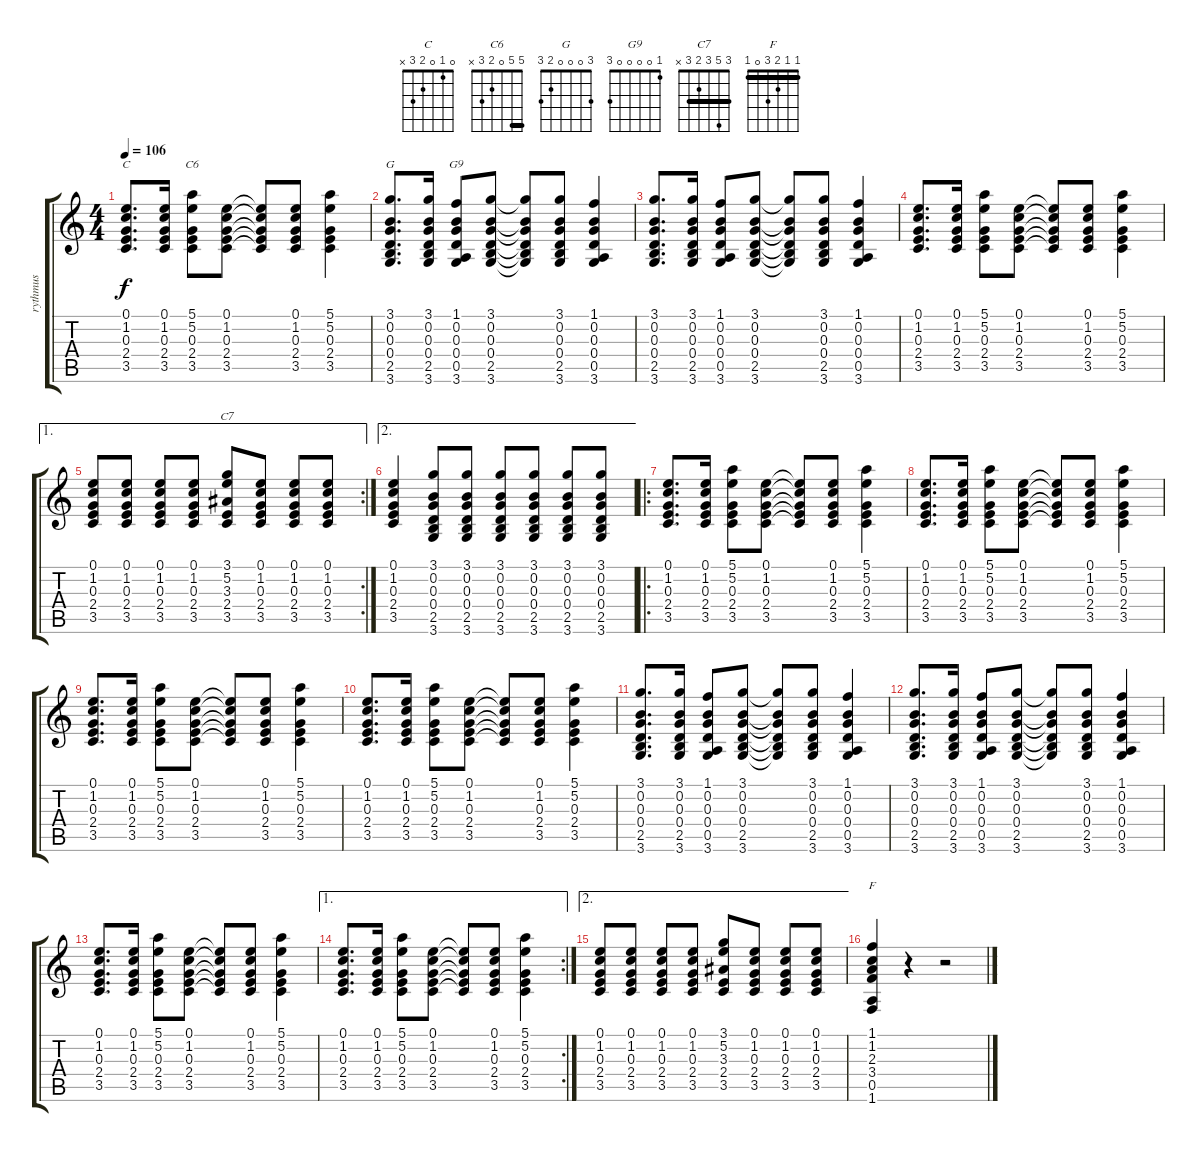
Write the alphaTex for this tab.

\track ("rythmus" "rythmus") {instrument acousticguitarnylon}
\staff {score tabs}
\tuning (E4 B3 G3 D3 A2 E2) {hide}
\chord ("C" 0 1 0 2 3 x)
\chord ("C6" 5 5 0 2 3 x) {barre 5}
\chord ("G" 3 0 0 0 2 3)
\chord ("G9" 1 0 0 0 0 3)
\chord ("C7" 3 5 3 2 3 x) {barre 3}
\chord ("F" 1 1 2 3 0 1) {barre 1}
\ts (4 4)
\tempo 106
\clef g2
\ks c
(0.1 1.2 0.3 2.4 3.5).8{d ch "C" dy f} (0.1 1.2 0.3 2.4 3.5).16 (5.1 5.2 0.3 2.4 3.5).8{ch "C6"} (0.1 1.2 0.3 2.4 3.5).8 (0.1{t} 1.2{t} 0.3{t} 2.4{t} 3.5{t}).8 (0.1 1.2 0.3 2.4 3.5).8 (5.1 5.2 0.3 2.4 3.5).4 |
(3.1 0.2 0.3 0.4 2.5 3.6).8{d ch "G"} (3.1 0.2 0.3 0.4 2.5 3.6).16 (1.1 0.2 0.3 0.4 0.5 3.6).8{ch "G9"} (3.1 0.2 0.3 0.4 2.5 3.6).8 (3.1{t} 0.2{t} 0.3{t} 0.4{t} 2.5{t} 3.6{t}).8 (3.1 0.2 0.3 0.4 2.5 3.6).8 (1.1 0.2 0.3 0.4 0.5 3.6).4 |
(3.1 0.2 0.3 0.4 2.5 3.6).8{d} (3.1 0.2 0.3 0.4 2.5 3.6).16 (1.1 0.2 0.3 0.4 0.5 3.6).8 (3.1 0.2 0.3 0.4 2.5 3.6).8 (3.1{t} 0.2{t} 0.3{t} 0.4{t} 2.5{t} 3.6{t}).8 (3.1 0.2 0.3 0.4 2.5 3.6).8 (1.1 0.2 0.3 0.4 0.5 3.6).4 |
(0.1 1.2 0.3 2.4 3.5).8{d} (0.1 1.2 0.3 2.4 3.5).16 (5.1 5.2 0.3 2.4 3.5).8 (0.1 1.2 0.3 2.4 3.5).8 (0.1{t} 1.2{t} 0.3{t} 2.4{t} 3.5{t}).8 (0.1 1.2 0.3 2.4 3.5).8 (5.1 5.2 0.3 2.4 3.5).4 |
\ae 1
\rc 2
(0.1 1.2 0.3 2.4 3.5).8 (0.1 1.2 0.3 2.4 3.5).8 (0.1 1.2 0.3 2.4 3.5).8 (0.1 1.2 0.3 2.4 3.5).8 (3.1 5.2 3.3 2.4 3.5).8{ch "C7"} (0.1 1.2 0.3 2.4 3.5).8 (0.1 1.2 0.3 2.4 3.5).8 (0.1 1.2 0.3 2.4 3.5).8 |
\ae 2
(0.1 1.2 0.3 2.4 3.5).4 (3.1 0.2 0.3 0.4 2.5 3.6).8 (3.1 0.2 0.3 0.4 2.5 3.6).8 (3.1 0.2 0.3 0.4 2.5 3.6).8 (3.1 0.2 0.3 0.4 2.5 3.6).8 (3.1 0.2 0.3 0.4 2.5 3.6).8 (3.1 0.2 0.3 0.4 2.5 3.6).8 |
\ro
(0.1 1.2 0.3 2.4 3.5).8{d} (0.1 1.2 0.3 2.4 3.5).16 (5.1 5.2 0.3 2.4 3.5).8 (0.1 1.2 0.3 2.4 3.5).8 (0.1{t} 1.2{t} 0.3{t} 2.4{t} 3.5{t}).8 (0.1 1.2 0.3 2.4 3.5).8 (5.1 5.2 0.3 2.4 3.5).4 |
(0.1 1.2 0.3 2.4 3.5).8{d} (0.1 1.2 0.3 2.4 3.5).16 (5.1 5.2 0.3 2.4 3.5).8 (0.1 1.2 0.3 2.4 3.5).8 (0.1{t} 1.2{t} 0.3{t} 2.4{t} 3.5{t}).8 (0.1 1.2 0.3 2.4 3.5).8 (5.1 5.2 0.3 2.4 3.5).4 |
(0.1 1.2 0.3 2.4 3.5).8{d} (0.1 1.2 0.3 2.4 3.5).16 (5.1 5.2 0.3 2.4 3.5).8 (0.1 1.2 0.3 2.4 3.5).8 (0.1{t} 1.2{t} 0.3{t} 2.4{t} 3.5{t}).8 (0.1 1.2 0.3 2.4 3.5).8 (5.1 5.2 0.3 2.4 3.5).4 |
(0.1 1.2 0.3 2.4 3.5).8{d} (0.1 1.2 0.3 2.4 3.5).16 (5.1 5.2 0.3 2.4 3.5).8 (0.1 1.2 0.3 2.4 3.5).8 (0.1{t} 1.2{t} 0.3{t} 2.4{t} 3.5{t}).8 (0.1 1.2 0.3 2.4 3.5).8 (5.1 5.2 0.3 2.4 3.5).4 |
(3.1 0.2 0.3 0.4 2.5 3.6).8{d} (3.1 0.2 0.3 0.4 2.5 3.6).16 (1.1 0.2 0.3 0.4 0.5 3.6).8 (3.1 0.2 0.3 0.4 2.5 3.6).8 (3.1{t} 0.2{t} 0.3{t} 0.4{t} 2.5{t} 3.6{t}).8 (3.1 0.2 0.3 0.4 2.5 3.6).8 (1.1 0.2 0.3 0.4 0.5 3.6).4 |
(3.1 0.2 0.3 0.4 2.5 3.6).8{d} (3.1 0.2 0.3 0.4 2.5 3.6).16 (1.1 0.2 0.3 0.4 0.5 3.6).8 (3.1 0.2 0.3 0.4 2.5 3.6).8 (3.1{t} 0.2{t} 0.3{t} 0.4{t} 2.5{t} 3.6{t}).8 (3.1 0.2 0.3 0.4 2.5 3.6).8 (1.1 0.2 0.3 0.4 0.5 3.6).4 |
(0.1 1.2 0.3 2.4 3.5).8{d} (0.1 1.2 0.3 2.4 3.5).16 (5.1 5.2 0.3 2.4 3.5).8 (0.1 1.2 0.3 2.4 3.5).8 (0.1{t} 1.2{t} 0.3{t} 2.4{t} 3.5{t}).8 (0.1 1.2 0.3 2.4 3.5).8 (5.1 5.2 0.3 2.4 3.5).4 |
\ae 1
\rc 2
(0.1 1.2 0.3 2.4 3.5).8{d} (0.1 1.2 0.3 2.4 3.5).16 (5.1 5.2 0.3 2.4 3.5).8 (0.1 1.2 0.3 2.4 3.5).8 (0.1{t} 1.2{t} 0.3{t} 2.4{t} 3.5{t}).8 (0.1 1.2 0.3 2.4 3.5).8 (5.1 5.2 0.3 2.4 3.5).4 |
\ae 2
(0.1 1.2 0.3 2.4 3.5).8 (0.1 1.2 0.3 2.4 3.5).8 (0.1 1.2 0.3 2.4 3.5).8 (0.1 1.2 0.3 2.4 3.5).8 (3.1 5.2 3.3 2.4 3.5).8 (0.1 1.2 0.3 2.4 3.5).8 (0.1 1.2 0.3 2.4 3.5).8 (0.1 1.2 0.3 2.4 3.5).8 |
(1.1 1.2 2.3 3.4 0.5 1.6).4{ch "F"} r.4 r.2
